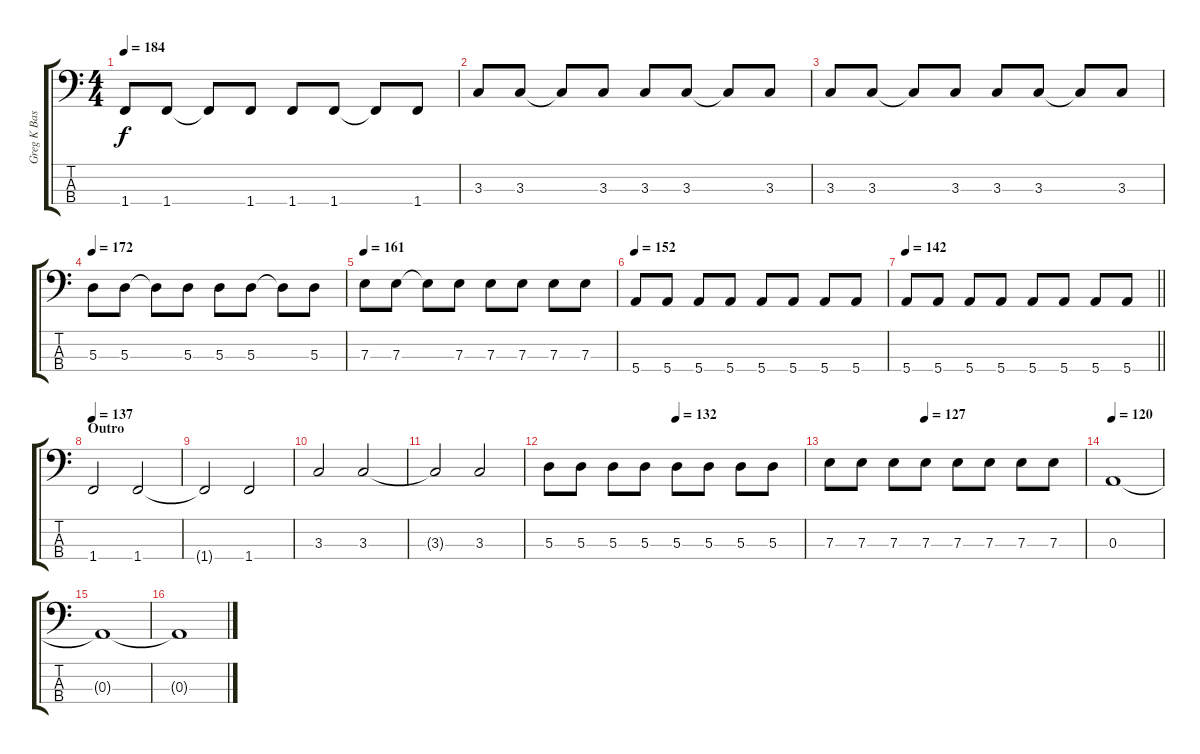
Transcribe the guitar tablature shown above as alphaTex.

\track ("Greg K Bass Guitar" "Greg K Bas") {instrument electricbasspick}
\staff {score tabs}
\tuning (G2 D2 A1 E1) {hide}
\ts (4 4)
\tempo 184
\clef f4
\ks c
1.4.8{dy f} 1.4.8 1.4{t}.8 1.4.8 1.4.8 1.4.8 1.4{t}.8 1.4.8 |
3.3.8 3.3.8 3.3{t}.8 3.3.8 3.3.8 3.3.8 3.3{t}.8 3.3.8 |
3.3.8 3.3.8 3.3{t}.8 3.3.8 3.3.8 3.3.8 3.3{t}.8 3.3.8 |
\tempo 172
5.3.8 5.3.8 5.3{t}.8 5.3.8 5.3.8 5.3.8 5.3{t}.8 5.3.8 |
\tempo 161
7.3.8 7.3.8 7.3{t}.8 7.3.8 7.3.8 7.3.8 7.3.8 7.3.8 |
\tempo 152
5.4.8 5.4.8 5.4.8 5.4.8 5.4.8 5.4.8 5.4.8 5.4.8 |
\tempo 142
\barLineRight lightlight
5.4.8 5.4.8 5.4.8 5.4.8 5.4.8 5.4.8 5.4.8 5.4.8 |
\section ("" "Outro")
\tempo 137
1.4.2 1.4.2 |
1.4{t}.2 1.4.2 |
3.3.2 3.3.2 |
3.3{t}.2 3.3.2 |
\tempo (132 0.5)
5.3.8 5.3.8 5.3.8 5.3.8 5.3.8 5.3.8 5.3.8 5.3.8 |
\tempo (127 0.375)
7.3.8 7.3.8 7.3.8 7.3.8 7.3.8 7.3.8 7.3.8 7.3.8 |
\tempo 120
0.3.1 |
0.3{t}.1 |
0.3{t}.1
